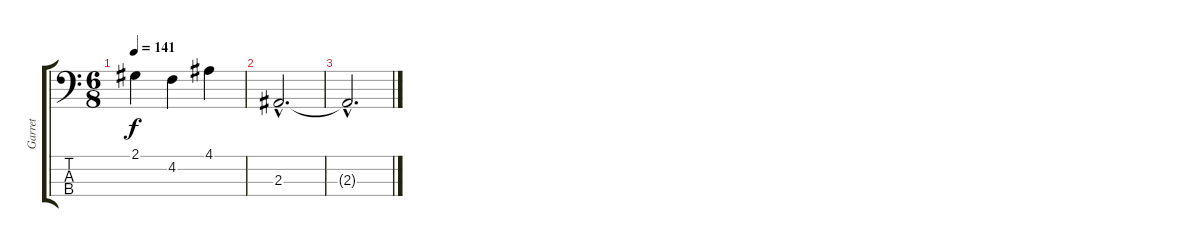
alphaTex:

\track ("Garret" "Garret") {instrument electricbasspick}
\staff {score tabs}
\tuning (Gb2 Db2 Ab1 Eb1) {hide}
\ts (6 8)
\tempo 141
\clef f4
\ks c
2.1.4{dy f} 4.2.4 4.1.4 |
2.3{hac}.2{d} |
2.3{hac t}.2{d}
